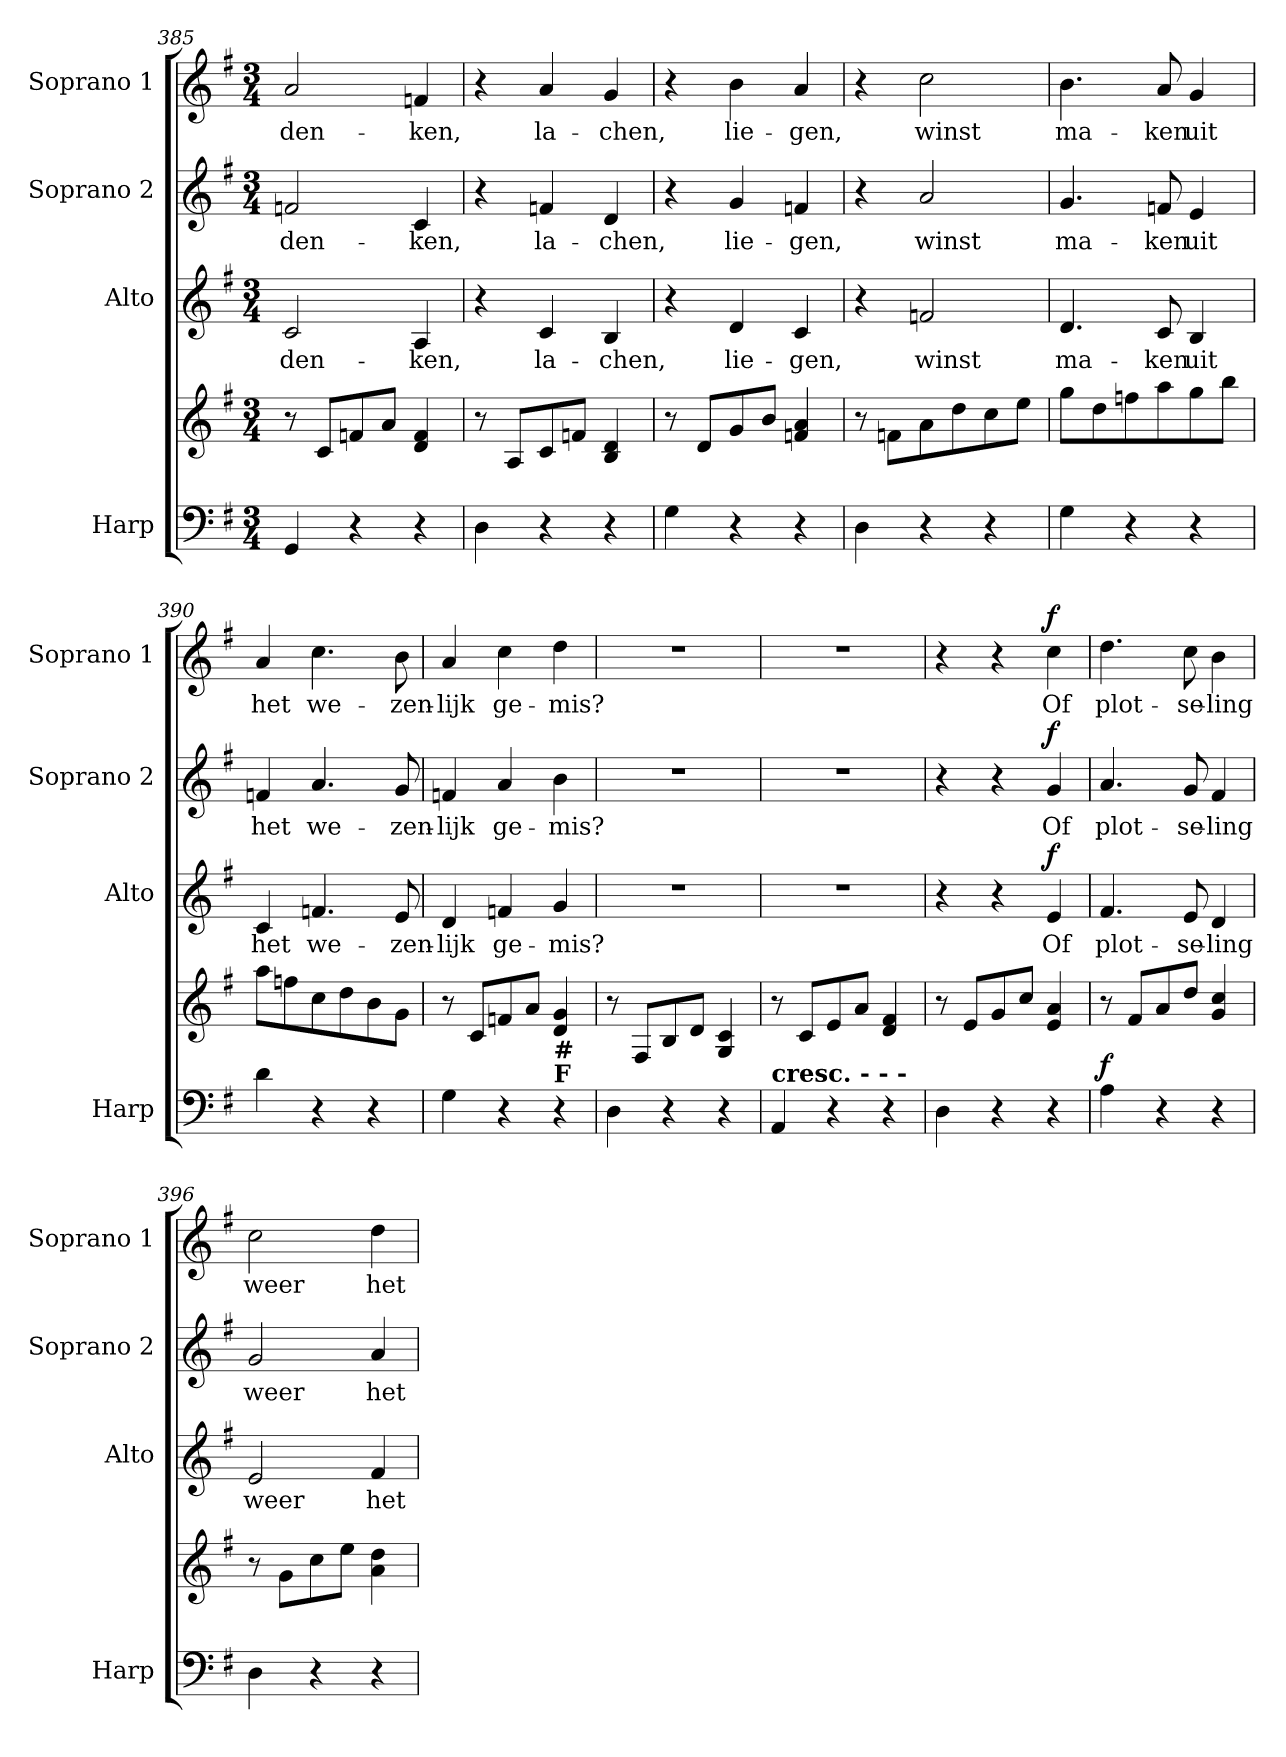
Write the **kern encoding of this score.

**kern	**kern	**dynam	**kern	**text	**dynam	**kern	**text	**dynam	**kern	**text	**dynam
*part4	*part4	*part4	*part3	*part3	*part3	*part2	*part2	*part2	*part1	*part1	*part1
*staff5	*staff4	*staff4/5	*staff3	*staff3	*staff3	*staff2	*staff2	*staff2	*staff1	*staff1	*staff1
*I"Harp	*	*	*I"Alto	*	*	*I"Soprano 2	*	*	*I"Soprano 1	*	*
*I'Harp	*	*	*I'Alto	*	*	*I'Soprano 2	*	*	*I'Soprano 1	*	*
*clefF4	*clefG2	*	*clefG2	*	*	*clefG2	*	*	*clefG2	*	*
*k[f#]	*k[f#]	*	*k[f#]	*	*	*k[f#]	*	*	*k[f#]	*	*
*G:	*G:	*	*G:	*	*	*G:	*	*	*G:	*	*
*M3/4	*M3/4	*	*M3/4	*	*	*M3/4	*	*	*M3/4	*	*
=385	=385	=385	=385	=385	=385	=385	=385	=385	=385	=385	=385
!	!	!	!	!LO:LY:b	!	!	!LO:LY:b	!	!	!LO:LY:b	!
4GG/	8r	.	2c/	den-	.	2fn/	den-	.	2a/	den-	.
.	8c/L	.	.	.	.	.	.	.	.	.	.
4r	8fn/	.	.	.	.	.	.	.	.	.	.
.	8a/J	.	.	.	.	.	.	.	.	.	.
!	!	!	!	!LO:LY:b	!	!	!LO:LY:b	!	!	!LO:LY:b	!
4r	4d/ 4f/	.	4A/	-ken,	.	4c/	-ken,	.	4fn/	-ken,	.
=386	=386	=386	=386	=386	=386	=386	=386	=386	=386	=386	=386
4D\	8r	.	4r	.	.	4r	.	.	4r	.	.
.	8A/L	.	.	.	.	.	.	.	.	.	.
!	!	!	!	!LO:LY:b	!	!	!LO:LY:b	!	!	!LO:LY:b	!
4r	8c/	.	4c/	la-	.	4fn/	la-	.	4a/	la-	.
.	8fn/J	.	.	.	.	.	.	.	.	.	.
!	!	!	!	!LO:LY:b	!	!	!LO:LY:b	!	!	!LO:LY:b	!
4r	4B/ 4d/	.	4B/	-chen,	.	4d/	-chen,	.	4g/	-chen,	.
!!LO:LB:g=z
=387	=387	=387	=387	=387	=387	=387	=387	=387	=387	=387	=387
4G\	8r	.	4r	.	.	4r	.	.	4r	.	.
.	8d/L	.	.	.	.	.	.	.	.	.	.
!	!	!	!	!LO:LY:b	!	!	!LO:LY:b	!	!	!LO:LY:b	!
4r	8g/	.	4d/	lie -	.	4g/	lie-	.	4b\	lie -	.
.	8b/J	.	.	.	.	.	.	.	.	.	.
!	!	!	!	!LO:LY:b	!	!	!LO:LY:b	!	!	!LO:LY:b	!
4r	4fn/ 4a/	.	4c/	gen,	.	4fn/	-gen,	.	4a/	gen,	.
=388	=388	=388	=388	=388	=388	=388	=388	=388	=388	=388	=388
4D\	8r	.	4r	.	.	4r	.	.	4r	.	.
.	8fn\L	.	.	.	.	.	.	.	.	.	.
!	!	!	!	!LO:LY:b	!	!	!LO:LY:b	!	!	!LO:LY:b	!
4r	8a\	.	2fn/	winst	.	2a/	winst	.	2cc\	winst	.
.	8dd\	.	.	.	.	.	.	.	.	.	.
4r	8cc\	.	.	.	.	.	.	.	.	.	.
.	8ee\J	.	.	.	.	.	.	.	.	.	.
=389	=389	=389	=389	=389	=389	=389	=389	=389	=389	=389	=389
!	!	!	!	!LO:LY:b	!	!	!LO:LY:b	!	!	!LO:LY:b	!
4G\	8gg\L	.	4.d/	ma-	.	4.g/	ma-	.	4.b\	ma-	.
.	8dd\	.	.	.	.	.	.	.	.	.	.
4r	8ffn\	.	.	.	.	.	.	.	.	.	.
!	!	!	!	!LO:LY:b	!	!	!LO:LY:b	!	!	!LO:LY:b	!
.	8aa\	.	8c/	-ken	.	8fn/	-ken	.	8a/	-ken	.
!	!	!	!	!LO:LY:b	!	!	!LO:LY:b	!	!	!LO:LY:b	!
4r	8gg\	.	4B/	uit	.	4e/	uit	.	4g/	uit	.
.	8bb\J	.	.	.	.	.	.	.	.	.	.
=390	=390	=390	=390	=390	=390	=390	=390	=390	=390	=390	=390
!	!	!	!	!LO:LY:b	!	!	!LO:LY:b	!	!	!LO:LY:b	!
4d\	8aa\L	.	4c/	het	.	4fn/	het	.	4a/	het	.
.	8ffn\	.	.	.	.	.	.	.	.	.	.
!	!	!	!	!LO:LY:b	!	!	!LO:LY:b	!	!	!LO:LY:b	!
4r	8cc\	.	4.fn/	we-	.	4.a/	we-	.	4.cc\	we-	.
.	8dd\	.	.	.	.	.	.	.	.	.	.
4r	8b\	.	.	.	.	.	.	.	.	.	.
!	!	!	!	!LO:LY:b	!	!	!LO:LY:b	!	!	!LO:LY:b	!
.	8g\J	.	8e/	-zen-	.	8g/	-zen-	.	8b\	-zen-	.
=391	=391	=391	=391	=391	=391	=391	=391	=391	=391	=391	=391
!	!	!	!	!LO:LY:b	!	!	!LO:LY:b	!	!	!LO:LY:b	!
4G\	8r	.	4d/	-lijk	.	4fn/	-lijk	.	4a/	-lijk	.
.	8c/L	.	.	.	.	.	.	.	.	.	.
!	!	!	!	!LO:LY:b	!	!	!LO:LY:b	!	!	!LO:LY:b	!
4r	8fn/	.	4fn/	ge-	.	4a/	ge-	.	4cc\	ge-	.
.	8a/J	.	.	.	.	.	.	.	.	.	.
!LO:TX:a:B:t=F	!	!	!	!	!	!	!	!	!	!	!
!LO:TX:a:B:t=#	!	!	!	!	!	!	!	!	!	!	!
!	!	!	!	!LO:LY:b	!	!	!LO:LY:b	!	!	!LO:LY:b	!
4r	4d/ 4g/	.	4g/	-mis?	.	4b\	mis?	.	4dd\	-mis?	.
=392	=392	=392	=392	=392	=392	=392	=392	=392	=392	=392	=392
!	!	!	!LO:N:vis=1	!	!	!LO:N:vis=1	!	!	!LO:N:vis=1	!	!
4D\	8r	.	2.r	.	.	2.r	.	.	2.r	.	.
.	8F#/L	.	.	.	.	.	.	.	.	.	.
4r	8B/	.	.	.	.	.	.	.	.	.	.
.	8d/J	.	.	.	.	.	.	.	.	.	.
4r	4G/ 4c/	.	.	.	.	.	.	.	.	.	.
!!LO:LB:g=z
=393	=393	=393	=393	=393	=393	=393	=393	=393	=393	=393	=393
!LO:TX:a:B:t=cresc.     -            -            -	!	!	!	!	!	!	!	!	!	!	!
!	!	!	!LO:N:vis=1	!	!	!LO:N:vis=1	!	!	!LO:N:vis=1	!	!
4AA/	8r	.	2.r	.	.	2.r	.	.	2.r	.	.
.	8c/L	.	.	.	.	.	.	.	.	.	.
4r	8e/	.	.	.	.	.	.	.	.	.	.
.	8a/J	.	.	.	.	.	.	.	.	.	.
4r	4d/ 4f#/	.	.	.	.	.	.	.	.	.	.
=394	=394	=394	=394	=394	=394	=394	=394	=394	=394	=394	=394
4D\	8r	.	4r	.	.	4r	.	.	4r	.	.
.	8e/L	.	.	.	.	.	.	.	.	.	.
4r	8g/	.	4r	.	.	4r	.	.	4r	.	.
.	8cc/J	.	.	.	.	.	.	.	.	.	.
!	!	!	!	!LO:LY:b	!LO:DY:a	!	!LO:LY:b	!LO:DY:a	!	!LO:LY:b	!LO:DY:a
4r	4e/ 4a/	.	4e/	Of	f	4g/	Of	f	4cc\	Of	f
=395	=395	=395	=395	=395	=395	=395	=395	=395	=395	=395	=395
!	!	!LO:DY:a=2	!	!LO:LY:b	!	!	!LO:LY:b	!	!	!LO:LY:b	!
4A\	8r	f	4.f#/	plot-	.	4.a/	plot-	.	4.dd\	plot-	.
.	8f#/L	.	.	.	.	.	.	.	.	.	.
4r	8a/	.	.	.	.	.	.	.	.	.	.
!	!	!	!	!LO:LY:b	!	!	!LO:LY:b	!	!	!LO:LY:b	!
.	8dd/J	.	8e/	-se-	.	8g/	-se-	.	8cc\	-se-	.
!	!	!	!	!LO:LY:b	!	!	!LO:LY:b	!	!	!LO:LY:b	!
4r	4g/ 4cc/	.	4d/	-ling	.	4f#/	-ling	.	4b\	-ling	.
=396	=396	=396	=396	=396	=396	=396	=396	=396	=396	=396	=396
!	!	!	!	!LO:LY:b	!	!	!LO:LY:b	!	!	!LO:LY:b	!
4D\	8r	.	2e/	weer	.	2g/	weer	.	2cc\	weer	.
.	8g\L	.	.	.	.	.	.	.	.	.	.
4r	8cc\	.	.	.	.	.	.	.	.	.	.
.	8ee\J	.	.	.	.	.	.	.	.	.	.
!	!	!	!	!LO:LY:b	!	!	!LO:LY:b	!	!	!LO:LY:b	!
4r	4a\ 4dd\	.	4f#/	het	.	4a/	het	.	4dd\	het	.
=	=	=	=	=	=	=	=	=	=	=	=
*-	*-	*-	*-	*-	*-	*-	*-	*-	*-	*-	*-
